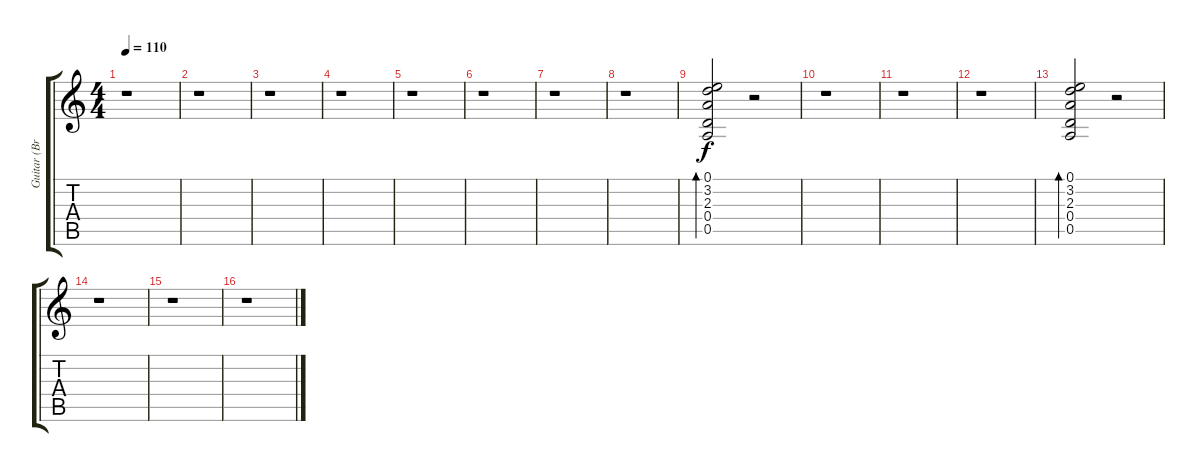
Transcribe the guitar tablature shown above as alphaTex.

\track ("Guitar (Bridge)" "Guitar (Br") {instrument electricguitarclean}
\staff {score tabs}
\tuning (E4 B3 G3 D3 A2 D2) {hide}
\ts (4 4)
\tempo 110
\clef g2
\ks c
r.1{dy f} |
r.1 |
r.1 |
r.1 |
r.1 |
r.1 |
r.1 |
r.1 |
(0.1 3.2 2.3 0.4 0.5).2{bd 120} r.2 |
r.1 |
r.1 |
r.1 |
(0.1 3.2 2.3 0.4 0.5).2{bd 120} r.2 |
r.1 |
r.1 |
r.1
